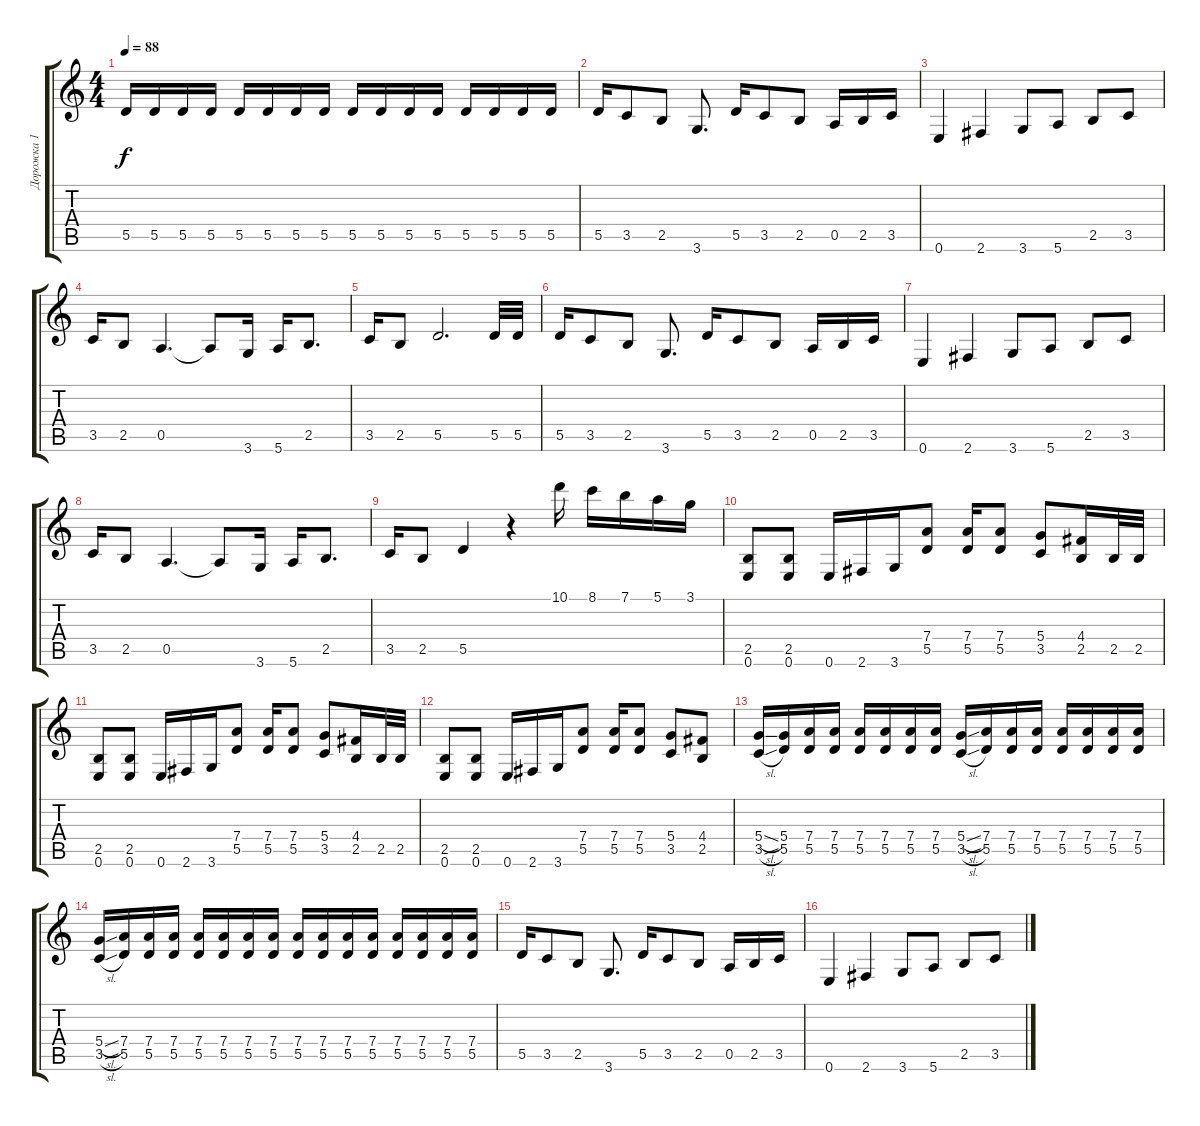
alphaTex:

\track ("Дорожка 1" "Дорожка 1") {instrument distortionguitar}
\staff {score tabs}
\tuning (E4 B3 G3 D3 A2 E2) {hide}
\ts (4 4)
\tempo 88
\clef g2
\ks c
5.5.16{dy f} 5.5.16 5.5.16 5.5.16 5.5.16 5.5.16 5.5.16 5.5.16 5.5.16 5.5.16 5.5.16 5.5.16 5.5.16 5.5.16 5.5.16 5.5.16 |
5.5.16 3.5.8 2.5.8 3.6.8{d} 5.5.16 3.5.8 2.5.8 0.5.16 2.5.16 3.5.16 |
0.6.4 2.6.4 3.6.8 5.6.8 2.5.8 3.5.8 |
3.5.16 2.5.8 0.5.4{d} 0.5{t}.8 3.6.16 5.6.16 2.5.8{d} |
3.5.16 2.5.8 5.5.2{d} 5.5.32 5.5.32 |
5.5.16 3.5.8 2.5.8 3.6.8{d} 5.5.16 3.5.8 2.5.8 0.5.16 2.5.16 3.5.16 |
0.6.4 2.6.4 3.6.8 5.6.8 2.5.8 3.5.8 |
3.5.16 2.5.8 0.5.4{d} 0.5{t}.8 3.6.16 5.6.16 2.5.8{d} |
3.5.16 2.5.8 5.5.4 r.4 10.1.16{volume 10} 8.1.16 7.1.16 5.1.16 3.1.16 |
(2.5 0.6).8 (2.5 0.6).8 0.6.16 2.6.16 3.6.16 (7.4 5.5).8 (7.4 5.5).16 (7.4 5.5).8 (5.4 3.5).8 (4.4 2.5).16 2.5.32 2.5.32 |
(2.5 0.6).8 (2.5 0.6).8 0.6.16 2.6.16 3.6.16 (7.4 5.5).8 (7.4 5.5).16 (7.4 5.5).8 (5.4 3.5).8 (4.4 2.5).16 2.5.32 2.5.32 |
(2.5 0.6).8 (2.5 0.6).8 0.6.16 2.6.16 3.6.16 (7.4 5.5).8 (7.4 5.5).16 (7.4 5.5).8 (5.4 3.5).8 (4.4 2.5).8 |
(5.4{sl} 3.5{sl}).16 (5.4 5.5).16 (7.4 5.5).16 (7.4 5.5).16 (7.4 5.5).16 (7.4 5.5).16 (7.4 5.5).16 (7.4 5.5).16 (5.4{sl} 3.5{sl}).16 (7.4 5.5).16 (7.4 5.5).16 (7.4 5.5).16 (7.4 5.5).16 (7.4 5.5).16 (7.4 5.5).16 (7.4 5.5).16 |
(5.4{sl} 3.5{sl}).16 (7.4 5.5).16 (7.4 5.5).16 (7.4 5.5).16 (7.4 5.5).16 (7.4 5.5).16 (7.4 5.5).16 (7.4 5.5).16 (7.4 5.5).16 (7.4 5.5).16 (7.4 5.5).16 (7.4 5.5).16 (7.4 5.5).16 (7.4 5.5).16 (7.4 5.5).16 (7.4 5.5).16 |
5.5.16 3.5.8 2.5.8 3.6.8{d} 5.5.16 3.5.8 2.5.8 0.5.16 2.5.16 3.5.16 |
0.6.4 2.6.4 3.6.8 5.6.8 2.5.8 3.5.8
